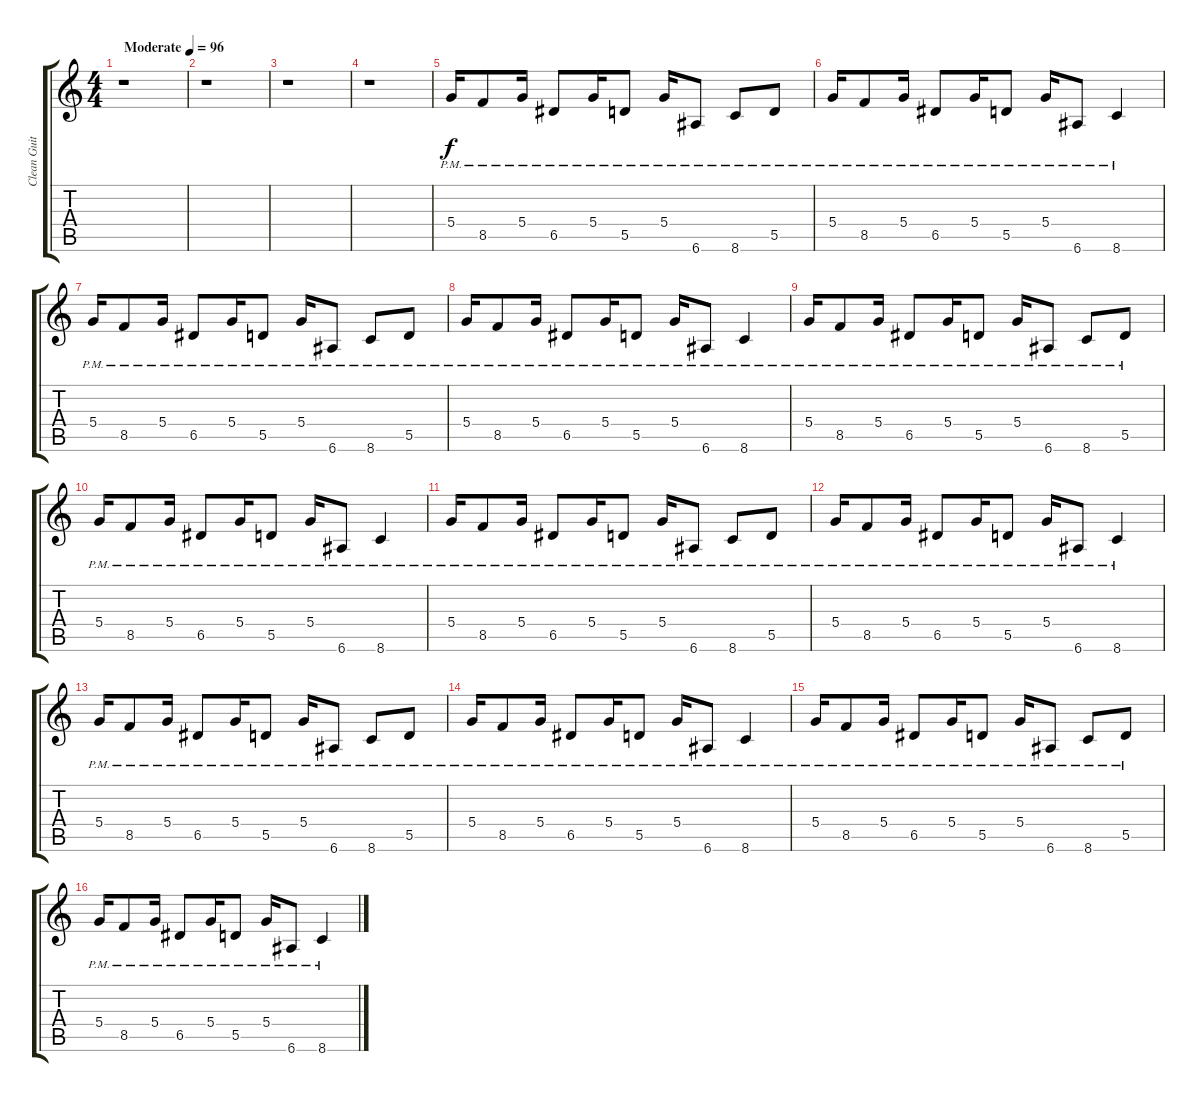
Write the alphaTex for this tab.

\track ("Clean Guitar #2 " "Clean Guit") {instrument electricguitarclean}
\staff {score tabs}
\tuning (E4 B3 G3 D3 A2 E2) {hide}
\ts (4 4)
\tempo (96 "Moderate")
\clef g2
\ks c
r.1{dy f instrument electricguitarclean} |
r.1 |
r.1 |
r.1 |
5.4{pm}.16 8.5{pm}.8 5.4{pm}.16 6.5{pm}.8 5.4{pm}.16 5.5{pm}.8 5.4{pm}.16 6.6{pm}.8 8.6{pm}.8 5.5{pm}.8 |
5.4{pm}.16 8.5{pm}.8 5.4{pm}.16 6.5{pm}.8 5.4{pm}.16 5.5{pm}.8 5.4{pm}.16 6.6{pm}.8 8.6{pm}.4 |
5.4{pm}.16 8.5{pm}.8 5.4{pm}.16 6.5{pm}.8 5.4{pm}.16 5.5{pm}.8 5.4{pm}.16 6.6{pm}.8 8.6{pm}.8 5.5{pm}.8 |
5.4{pm}.16 8.5{pm}.8 5.4{pm}.16 6.5{pm}.8 5.4{pm}.16 5.5{pm}.8 5.4{pm}.16 6.6{pm}.8 8.6{pm}.4 |
5.4{pm}.16 8.5{pm}.8 5.4{pm}.16 6.5{pm}.8 5.4{pm}.16 5.5{pm}.8 5.4{pm}.16 6.6{pm}.8 8.6{pm}.8 5.5{pm}.8 |
5.4{pm}.16 8.5{pm}.8 5.4{pm}.16 6.5{pm}.8 5.4{pm}.16 5.5{pm}.8 5.4{pm}.16 6.6{pm}.8 8.6{pm}.4 |
5.4{pm}.16 8.5{pm}.8 5.4{pm}.16 6.5{pm}.8 5.4{pm}.16 5.5{pm}.8 5.4{pm}.16 6.6{pm}.8 8.6{pm}.8 5.5{pm}.8 |
5.4{pm}.16 8.5{pm}.8 5.4{pm}.16 6.5{pm}.8 5.4{pm}.16 5.5{pm}.8 5.4{pm}.16 6.6{pm}.8 8.6{pm}.4 |
5.4{pm}.16 8.5{pm}.8 5.4{pm}.16 6.5{pm}.8 5.4{pm}.16 5.5{pm}.8 5.4{pm}.16 6.6{pm}.8 8.6{pm}.8 5.5{pm}.8 |
5.4{pm}.16 8.5{pm}.8 5.4{pm}.16 6.5{pm}.8 5.4{pm}.16 5.5{pm}.8 5.4{pm}.16 6.6{pm}.8 8.6{pm}.4 |
5.4{pm}.16 8.5{pm}.8 5.4{pm}.16 6.5{pm}.8 5.4{pm}.16 5.5{pm}.8 5.4{pm}.16 6.6{pm}.8 8.6{pm}.8 5.5{pm}.8 |
5.4{pm}.16 8.5{pm}.8 5.4{pm}.16 6.5{pm}.8 5.4{pm}.16 5.5{pm}.8 5.4{pm}.16 6.6{pm}.8 8.6{pm}.4
